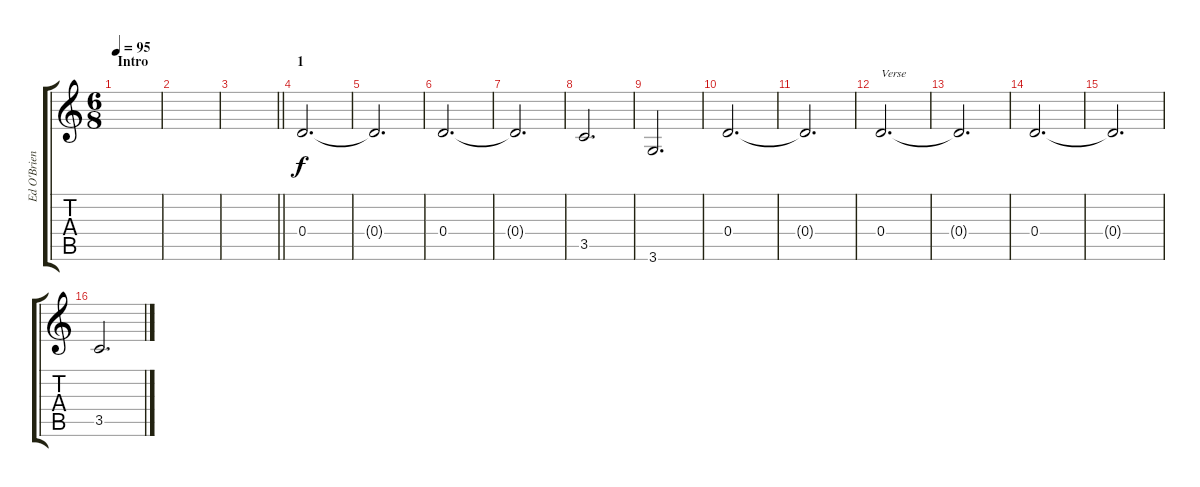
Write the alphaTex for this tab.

\track ("Ed O'Brien (Guitar 2)" "Ed O'Brien") {instrument distortionguitar}
\staff {score tabs}
\tuning (E4 B3 G3 D3 A2 E2) {hide}
\ts (6 8)
\section ("" "Intro")
\tempo 95
\clef g2
\ks c
|
|
\barLineRight lightlight
|
\section ("" "1")
0.4.2{d} |
0.4{t}.2{d} |
0.4.2{d} |
0.4{t}.2{d} |
3.5.2{d} |
3.6.2{d} |
0.4.2{d} |
0.4{t}.2{d} |
0.4.2{d txt "Verse"} |
0.4{t}.2{d} |
0.4.2{d} |
0.4{t}.2{d} |
3.5.2{d}
